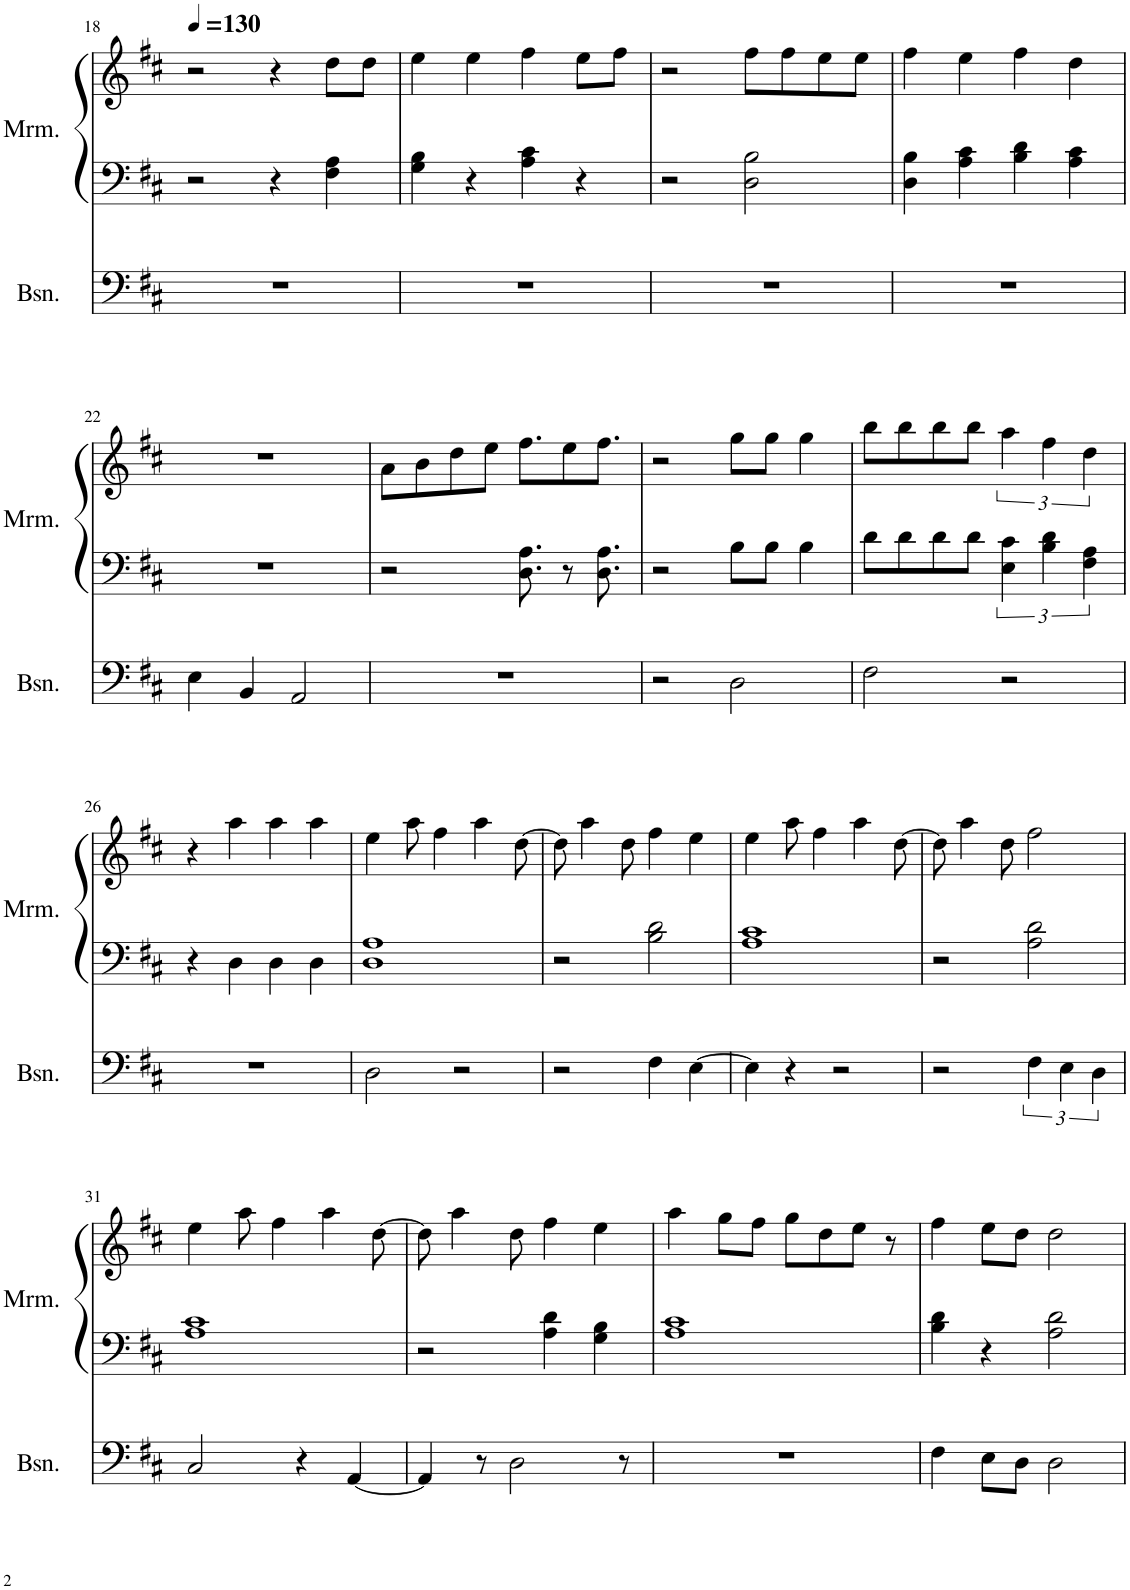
**kern	**kern	**kern
*part2	*part1	*part1
*staff3	*staff2	*staff1
*I"Bassoon	*I"Marimba	*
*I'Bsn.	*I'Mrm.	*
!!LO:PB:g=z
*clefF4	*clefF4	*clefG2
*k[f#c#]	*k[f#c#]	*k[f#c#]
*M4/4	*M4/4	*M4/4
*MM130	*MM130	*MM130
=18	=18	=18
1r	2r	2r
.	4r	4r
.	4F#\ 4A\	8dd\L
.	.	8dd\J
=19	=19	=19
1r	4G\ 4B\	4ee\
.	4r	4ee\
.	4A\ 4c#\	4ff#\
.	4r	8ee\L
.	.	8ff#\J
=20	=20	=20
1r	2r	2r
.	2D\ 2B\	8ff#\L
.	.	8ff#\
.	.	8ee\
.	.	8ee\J
=21	=21	=21
1r	4D\ 4B\	4ff#\
.	4A\ 4c#\	4ee\
.	4B\ 4d\	4ff#\
.	4A\ 4c#\	4dd\
!!LO:LB:g=z
=22	=22	=22
4E\	1r	1r
4BB/	.	.
2AA/	.	.
=23	=23	=23
1r	2r	8a\L
.	.	8b\
.	.	8dd\
.	.	8ee\J
.	8.D\ 8.A\	8.ff#\L
.	8r	8ee\
.	8.D\ 8.A\	8.ff#\J
=24	=24	=24
2r	2r	2r
2D\	8B\L	8gg\L
.	8B\J	8gg\J
.	4B\	4gg\
=25	=25	=25
2F#\	8d\L	8bb\L
.	8d\	8bb\
.	8d\	8bb\
.	8d\J	8bb\J
2r	6E\ 6c#\	6aa\
.	6B\ 6d\	6ff#\
.	6F#\ 6A\	6dd\
!!LO:LB:g=z
=26	=26	=26
1r	4r	4r
.	4D\	4aa\
.	4D\	4aa\
.	4D\	4aa\
=27	=27	=27
2D\	1D 1A	4ee\
.	.	8aa\
.	.	4ff#\
2r	.	.
.	.	4aa\
.	.	[8dd\
=28	=28	=28
2r	2r	8dd\]
.	.	4aa\
.	.	8dd\
4F#\	2B\ 2d\	4ff#\
[4E\	.	4ee\
=29	=29	=29
4E\]	1A 1c#	4ee\
4r	.	8aa\
.	.	4ff#\
2r	.	.
.	.	4aa\
.	.	[8dd\
=30	=30	=30
2r	2r	8dd\]
.	.	4aa\
.	.	8dd\
6F#\	2A\ 2d\	2ff#\
6E\	.	.
6D\	.	.
!!LO:LB:g=z
=31	=31	=31
2C#/	1A 1c#	4ee\
.	.	8aa\
.	.	4ff#\
4r	.	.
.	.	4aa\
[4AA/	.	.
.	.	[8dd\
=32	=32	=32
4AA/]	2r	8dd\]
.	.	4aa\
8r	.	.
2D\	.	8dd\
.	4A\ 4d\	4ff#\
.	4G\ 4B\	4ee\
8r	.	.
=33	=33	=33
1r	1A 1c#	4aa\
.	.	8gg\L
.	.	8ff#\J
.	.	8gg\L
.	.	8dd\
.	.	8ee\J
.	.	8r
=34	=34	=34
4F#\	4B\ 4d\	4ff#\
8E\L	4r	8ee\L
8D\J	.	8dd\J
2D\	2A\ 2d\	2dd\
=	=	=
*-	*-	*-
